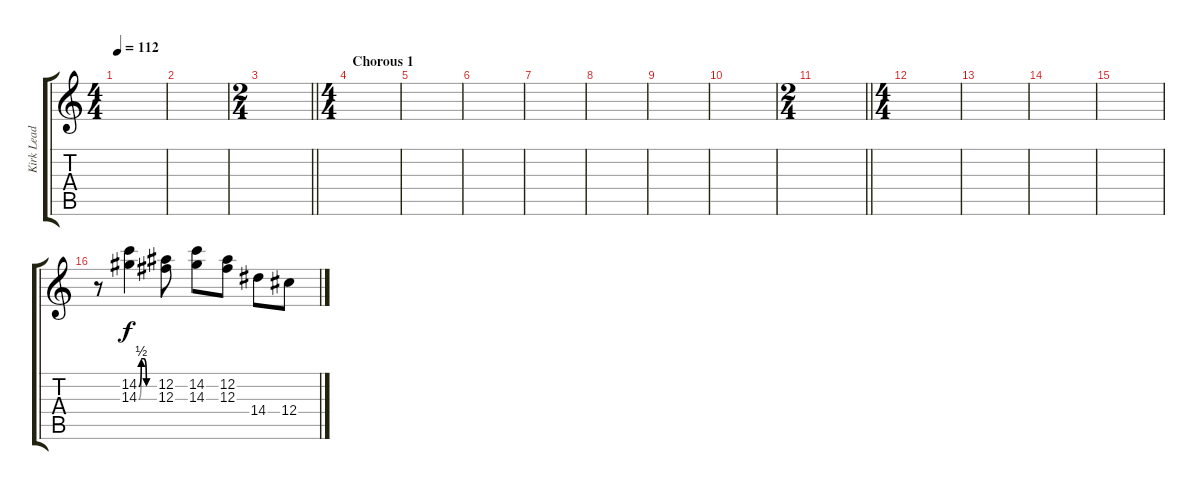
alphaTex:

\track ("Kirk Lead" "Kirk Lead") {instrument distortionguitar}
\staff {score tabs}
\tuning (Eb4 Bb3 Gb3 Db3 Ab2 Eb2) {hide}
\ts (4 4)
\tempo 112
\clef g2
\ks c
|
|
\ts (2 4)
\barLineRight lightlight
|
\ts (4 4)
\section ("" "Chorous 1")
|
|
|
|
|
|
|
\ts (2 4)
\barLineRight lightlight
|
\ts (4 4)
\section ("" "")
|
|
|
|
r.8 (14.2{be (custom 0 0 10 2 20 2 30 0 60 0)} 14.3{be (custom 0 0 10 2 20 2 30 0 60 0)}).4 (12.2 12.3).8 (14.2 14.3).8 (12.2 12.3).8 14.4.8 12.4.8
